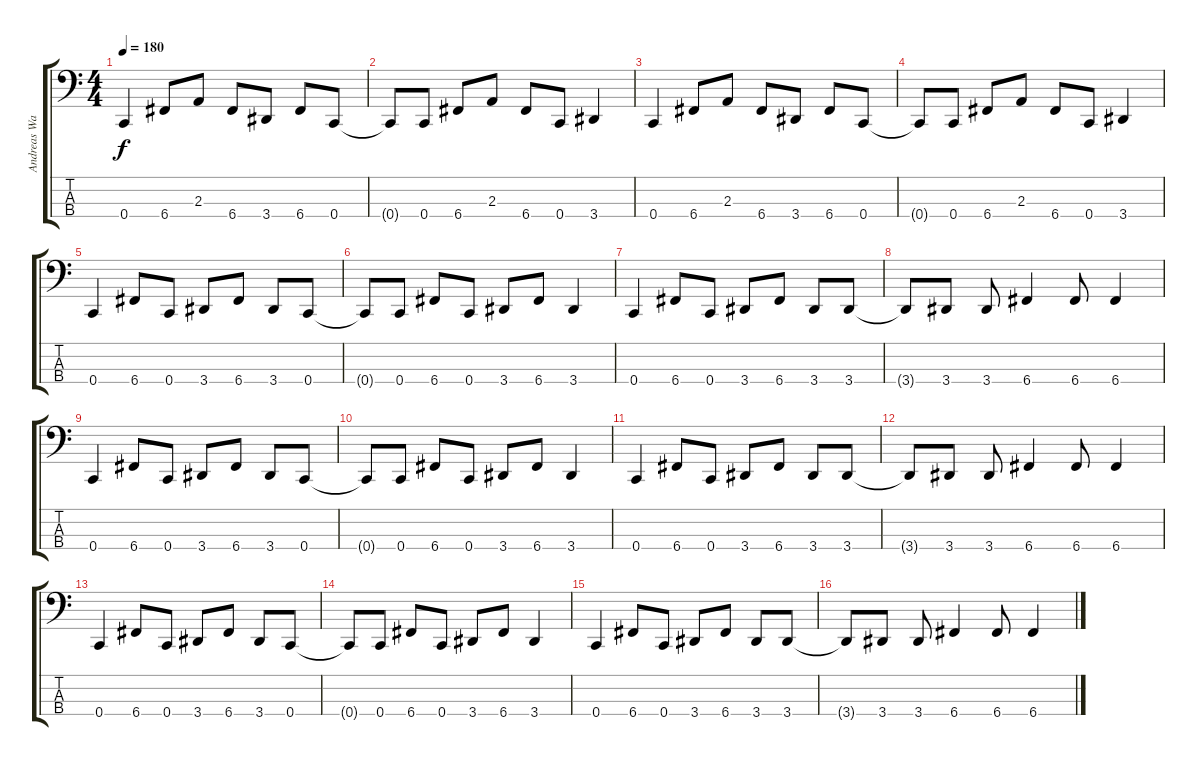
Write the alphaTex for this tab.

\track ("Andreas Wallan Wahl" "Andreas Wa") {instrument electricbasspick}
\staff {score tabs}
\tuning (F2 C2 G1 C1) {hide}
\ts (4 4)
\tempo 180
\clef f4
\ks c
0.4.4{dy f} 6.4.8 2.3.8 6.4.8 3.4.8 6.4.8 0.4.8 |
0.4{t}.8 0.4.8 6.4.8 2.3.8 6.4.8 0.4.8 3.4.4 |
0.4.4 6.4.8 2.3.8 6.4.8 3.4.8 6.4.8 0.4.8 |
0.4{t}.8 0.4.8 6.4.8 2.3.8 6.4.8 0.4.8 3.4.4 |
0.4.4 6.4.8 0.4.8 3.4.8 6.4.8 3.4.8 0.4.8 |
0.4{t}.8 0.4.8 6.4.8 0.4.8 3.4.8 6.4.8 3.4.4 |
0.4.4 6.4.8 0.4.8 3.4.8 6.4.8 3.4.8 3.4.8 |
3.4{t}.8 3.4.8 3.4.8 6.4.4 6.4.8 6.4.4 |
0.4.4 6.4.8 0.4.8 3.4.8 6.4.8 3.4.8 0.4.8 |
0.4{t}.8 0.4.8 6.4.8 0.4.8 3.4.8 6.4.8 3.4.4 |
0.4.4 6.4.8 0.4.8 3.4.8 6.4.8 3.4.8 3.4.8 |
3.4{t}.8 3.4.8 3.4.8 6.4.4 6.4.8 6.4.4 |
0.4.4 6.4.8 0.4.8 3.4.8 6.4.8 3.4.8 0.4.8 |
0.4{t}.8 0.4.8 6.4.8 0.4.8 3.4.8 6.4.8 3.4.4 |
0.4.4 6.4.8 0.4.8 3.4.8 6.4.8 3.4.8 3.4.8 |
3.4{t}.8 3.4.8 3.4.8 6.4.4 6.4.8 6.4.4
